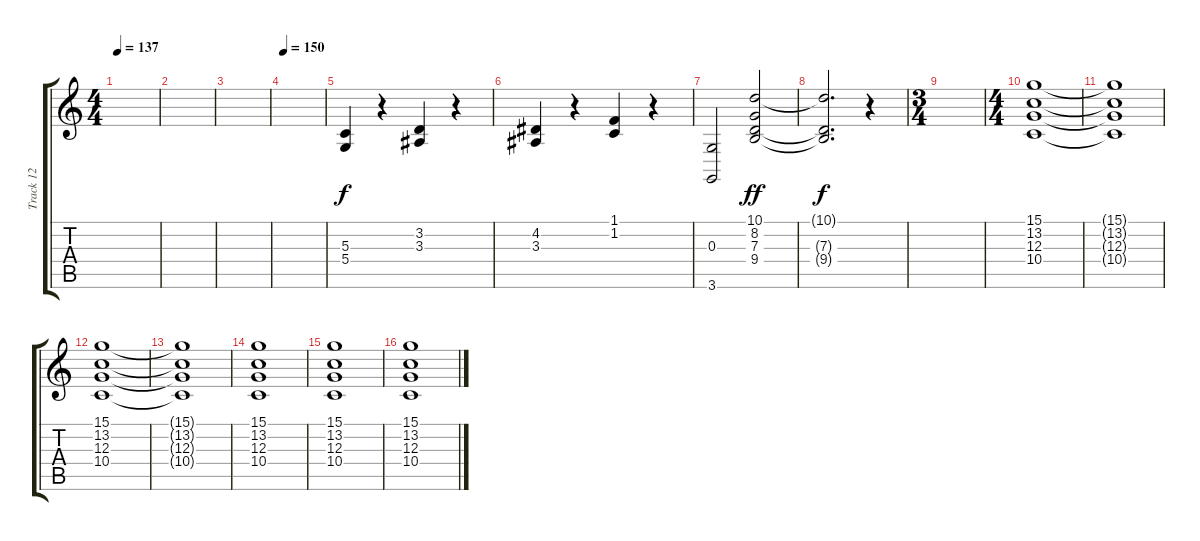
\track ("Track 12" "Track 12") {instrument choiraahs}
\staff {score tabs}
\tuning (E4 B3 G3 D3 A2 E2) {hide}
\ts (4 4)
\tempo 137
\clef g2
\ks c
|
|
|
\tempo 150
|
(5.3 5.4).4 r.4 (3.2 3.3).4 r.4 |
(4.2 3.3).4 r.4 (1.1 1.2).4 r.4 |
(0.3 3.6).2 (10.1 8.2 7.3 9.4).2{dy ff} |
(10.1{t} 7.3{t} 9.4{t}).2{d dy f} r.4 |
\ts (3 4)
|
\ts (4 4)
(15.1 13.2 12.3 10.4).1 |
(15.1{t} 13.2{t} 12.3{t} 10.4{t}).1 |
(15.1 13.2 12.3 10.4).1 |
(15.1{t} 13.2{t} 12.3{t} 10.4{t}).1 |
(15.1 13.2 12.3 10.4).1 |
(15.1 13.2 12.3 10.4).1 |
(15.1 13.2 12.3 10.4).1
